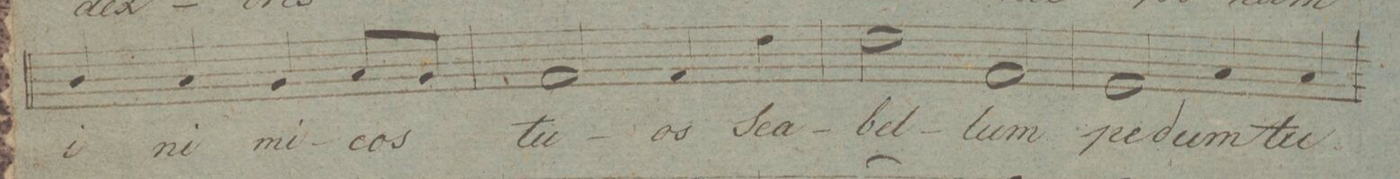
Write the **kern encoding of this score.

**kern	**text	**dynam
*I"Tenore.	*	*
*clefC4	*	*
*k[]	*	*
*met(c|)	*	*
*M2/2	*	*
4A/	i-	.
4G/	-ni-	.
4F/	-mi-	.
8G/L	-cos	.
8F/J	.	.
=13	=13	=13
2E/	tu-	.
4E/	-os	.
4c\	Sca-	.
=14	=14	=14
2c\	-bel-	.
2E/	-lum	.
=15	=15	=15
2D/	pe-	.
4G/	-dum	.
4G/	tu-	.
=16	=16	=16
*-	*-	*-
